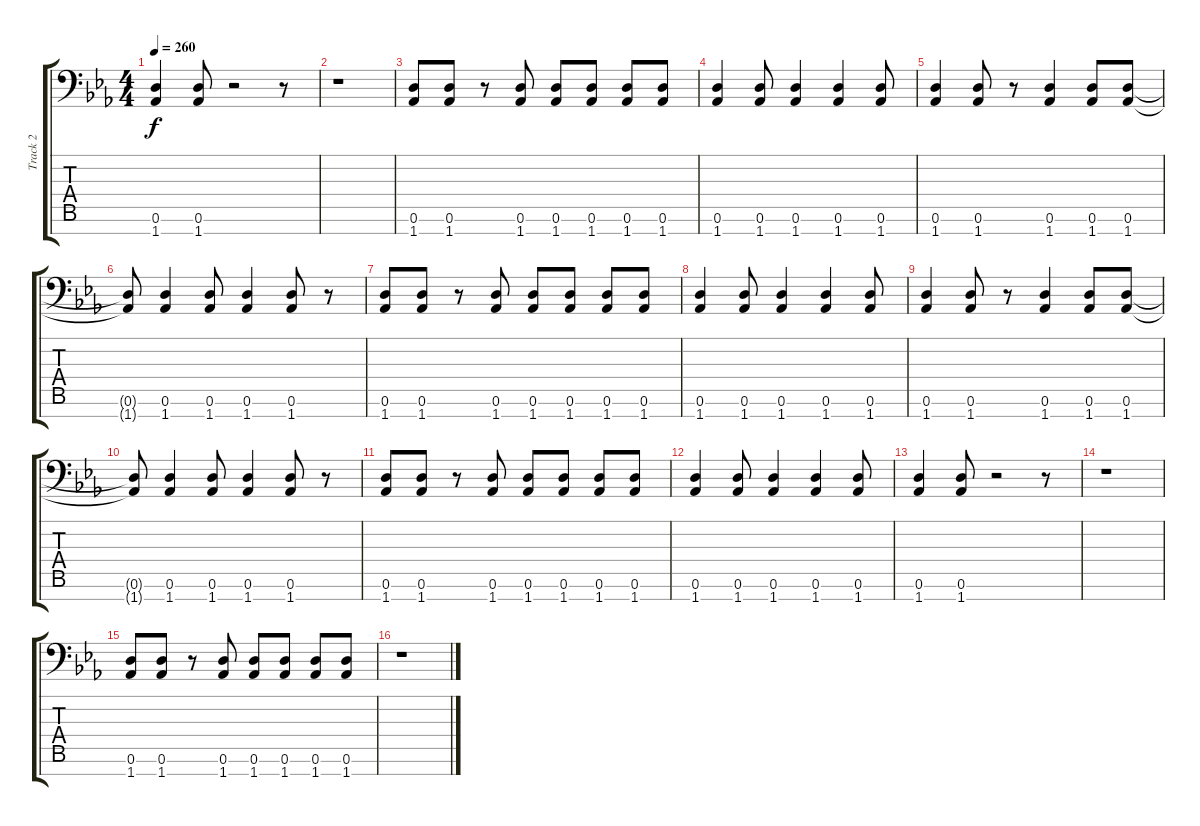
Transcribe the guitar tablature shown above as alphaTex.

\track ("Track 2" "Track 2") {instrument acousticguitarsteel}
\staff {score tabs}
\tuning (D4 A3 E3 C3 G2 D2 G1) {hide}
\ts (4 4)
\tempo 260
\clef f4
\ks cminor
(0.6 1.7).4{dy f} (0.6 1.7).8 r.2 r.8 |
r.1 |
(0.6 1.7).8 (0.6 1.7).8 r.8 (0.6 1.7).8 (0.6 1.7).8 (0.6 1.7).8 (0.6 1.7).8 (0.6 1.7).8 |
(0.6 1.7).4 (0.6 1.7).8 (0.6 1.7).4 (0.6 1.7).4 (0.6 1.7).8 |
(0.6 1.7).4 (0.6 1.7).8 r.8 (0.6 1.7).4 (0.6 1.7).8 (0.6 1.7).8 |
(0.6{t} 1.7{t}).8 (0.6 1.7).4 (0.6 1.7).8 (0.6 1.7).4 (0.6 1.7).8 r.8 |
(0.6 1.7).8 (0.6 1.7).8 r.8 (0.6 1.7).8 (0.6 1.7).8 (0.6 1.7).8 (0.6 1.7).8 (0.6 1.7).8 |
(0.6 1.7).4 (0.6 1.7).8 (0.6 1.7).4 (0.6 1.7).4 (0.6 1.7).8 |
(0.6 1.7).4 (0.6 1.7).8 r.8 (0.6 1.7).4 (0.6 1.7).8 (0.6 1.7).8 |
(0.6{t} 1.7{t}).8 (0.6 1.7).4 (0.6 1.7).8 (0.6 1.7).4 (0.6 1.7).8 r.8 |
(0.6 1.7).8 (0.6 1.7).8 r.8 (0.6 1.7).8 (0.6 1.7).8 (0.6 1.7).8 (0.6 1.7).8 (0.6 1.7).8 |
(0.6 1.7).4 (0.6 1.7).8 (0.6 1.7).4 (0.6 1.7).4 (0.6 1.7).8 |
(0.6 1.7).4 (0.6 1.7).8 r.2 r.8 |
r.1 |
(0.6 1.7).8 (0.6 1.7).8 r.8 (0.6 1.7).8 (0.6 1.7).8 (0.6 1.7).8 (0.6 1.7).8 (0.6 1.7).8 |
r.1
